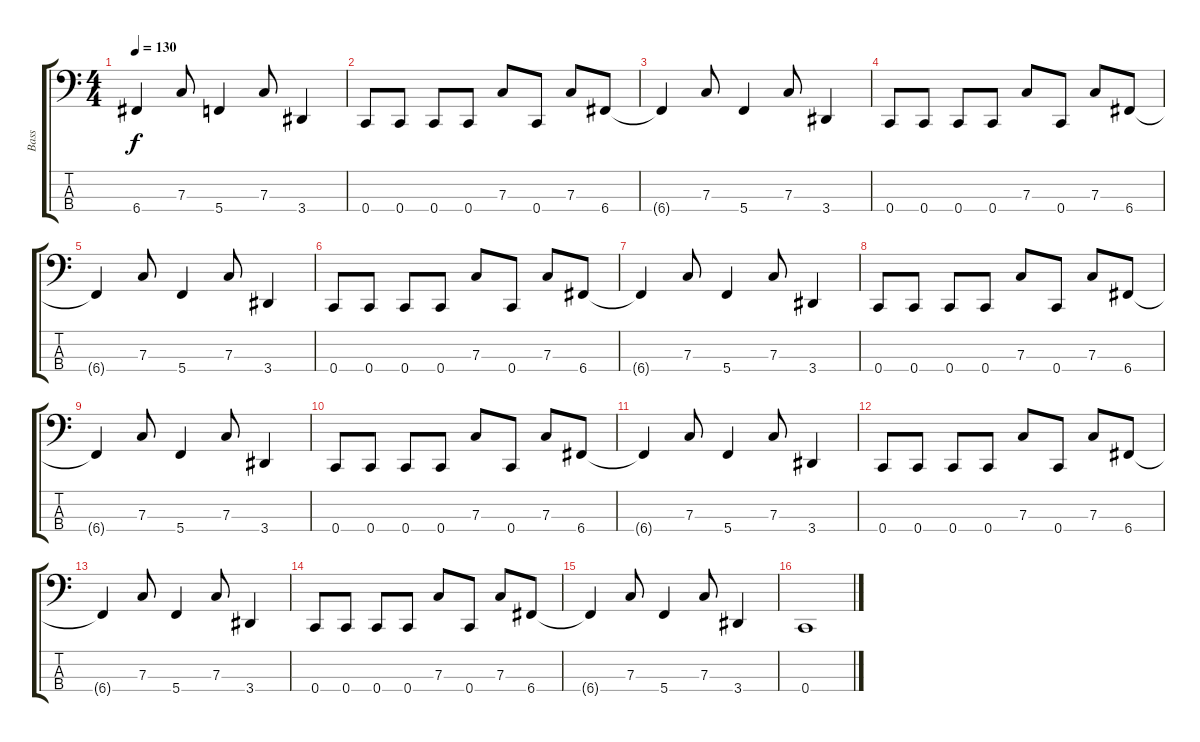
\track ("Bass" "Bass") {instrument electricbassfinger}
\staff {score tabs}
\tuning (Eb2 Bb1 F1 C1) {hide}
\ts (4 4)
\tempo 130
\clef f4
\ks c
6.4{t}.4{dy f} 7.3.8 5.4.4 7.3.8 3.4.4 |
0.4.8 0.4.8 0.4.8 0.4.8 7.3.8 0.4.8 7.3.8 6.4.8 |
6.4{t}.4 7.3.8 5.4.4 7.3.8 3.4.4 |
0.4.8 0.4.8 0.4.8 0.4.8 7.3.8 0.4.8 7.3.8 6.4.8 |
6.4{t}.4 7.3.8 5.4.4 7.3.8 3.4.4 |
0.4.8 0.4.8 0.4.8 0.4.8 7.3.8 0.4.8 7.3.8 6.4.8 |
6.4{t}.4 7.3.8 5.4.4 7.3.8 3.4.4 |
0.4.8 0.4.8 0.4.8 0.4.8 7.3.8 0.4.8 7.3.8 6.4.8 |
6.4{t}.4 7.3.8 5.4.4 7.3.8 3.4.4 |
0.4.8 0.4.8 0.4.8 0.4.8 7.3.8 0.4.8 7.3.8 6.4.8 |
6.4{t}.4 7.3.8 5.4.4 7.3.8 3.4.4 |
0.4.8 0.4.8 0.4.8 0.4.8 7.3.8 0.4.8 7.3.8 6.4.8 |
6.4{t}.4 7.3.8 5.4.4 7.3.8 3.4.4 |
0.4.8 0.4.8 0.4.8 0.4.8 7.3.8 0.4.8 7.3.8 6.4.8 |
6.4{t}.4 7.3.8 5.4.4 7.3.8 3.4.4 |
0.4.1
